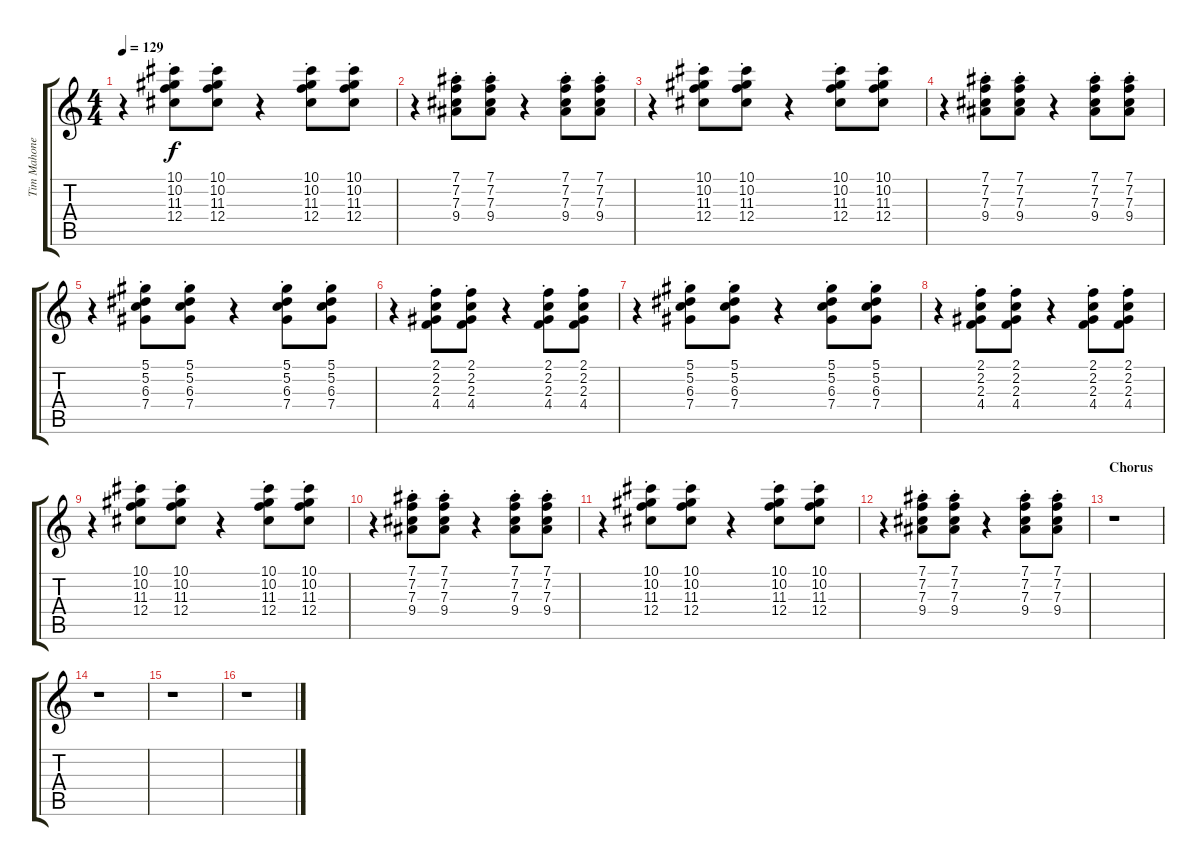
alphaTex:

\track ("Tim Mahoney - Lead" "Tim Mahone") {instrument acousticguitarsteel}
\staff {score tabs}
\tuning (Eb4 Bb3 Gb3 Db3 Ab2 Eb2) {hide}
\ts (4 4)
\tempo 129
\clef g2
\ks c
r.4{dy f} (10.1{st} 10.2{st} 11.3{st} 12.4{st}).8 (10.1{st} 10.2{st} 11.3{st} 12.4{st}).8 r.4 (10.1{st} 10.2{st} 11.3{st} 12.4{st}).8 (10.1{st} 10.2{st} 11.3{st} 12.4{st}).8 |
r.4 (7.1{st} 7.2{st} 7.3{st} 9.4{st}).8 (7.1{st} 7.2{st} 7.3{st} 9.4{st}).8 r.4 (7.1{st} 7.2{st} 7.3{st} 9.4{st}).8 (7.1{st} 7.2{st} 7.3{st} 9.4{st}).8 |
r.4 (10.1{st} 10.2{st} 11.3{st} 12.4{st}).8 (10.1{st} 10.2{st} 11.3{st} 12.4{st}).8 r.4 (10.1{st} 10.2{st} 11.3{st} 12.4{st}).8 (10.1{st} 10.2{st} 11.3{st} 12.4{st}).8 |
r.4 (7.1{st} 7.2{st} 7.3{st} 9.4{st}).8 (7.1{st} 7.2{st} 7.3{st} 9.4{st}).8 r.4 (7.1{st} 7.2{st} 7.3{st} 9.4{st}).8 (7.1{st} 7.2{st} 7.3{st} 9.4{st}).8 |
r.4 (5.1{st} 5.2{st} 6.3{st} 7.4{st}).8 (5.1{st} 5.2{st} 6.3{st} 7.4{st}).8 r.4 (5.1{st} 5.2{st} 6.3{st} 7.4{st}).8 (5.1{st} 5.2{st} 6.3{st} 7.4{st}).8 |
r.4 (2.1{st} 2.2{st} 2.3{st} 4.4{st}).8 (2.1{st} 2.2{st} 2.3{st} 4.4{st}).8 r.4 (2.1{st} 2.2{st} 2.3{st} 4.4{st}).8 (2.1{st} 2.2{st} 2.3{st} 4.4{st}).8 |
r.4 (5.1{st} 5.2{st} 6.3{st} 7.4{st}).8 (5.1{st} 5.2{st} 6.3{st} 7.4{st}).8 r.4 (5.1{st} 5.2{st} 6.3{st} 7.4{st}).8 (5.1{st} 5.2{st} 6.3{st} 7.4{st}).8 |
r.4 (2.1{st} 2.2{st} 2.3{st} 4.4{st}).8 (2.1{st} 2.2{st} 2.3{st} 4.4{st}).8 r.4 (2.1{st} 2.2{st} 2.3{st} 4.4{st}).8 (2.1{st} 2.2{st} 2.3{st} 4.4{st}).8 |
r.4 (10.1{st} 10.2{st} 11.3{st} 12.4{st}).8 (10.1{st} 10.2{st} 11.3{st} 12.4{st}).8 r.4 (10.1{st} 10.2{st} 11.3{st} 12.4{st}).8 (10.1{st} 10.2{st} 11.3{st} 12.4{st}).8 |
r.4 (7.1{st} 7.2{st} 7.3{st} 9.4{st}).8 (7.1{st} 7.2{st} 7.3{st} 9.4{st}).8 r.4 (7.1{st} 7.2{st} 7.3{st} 9.4{st}).8 (7.1{st} 7.2{st} 7.3{st} 9.4{st}).8 |
r.4 (10.1{st} 10.2{st} 11.3{st} 12.4{st}).8 (10.1{st} 10.2{st} 11.3{st} 12.4{st}).8 r.4 (10.1{st} 10.2{st} 11.3{st} 12.4{st}).8 (10.1{st} 10.2{st} 11.3{st} 12.4{st}).8 |
r.4 (7.1{st} 7.2{st} 7.3{st} 9.4{st}).8 (7.1{st} 7.2{st} 7.3{st} 9.4{st}).8 r.4 (7.1{st} 7.2{st} 7.3{st} 9.4{st}).8 (7.1{st} 7.2{st} 7.3{st} 9.4{st}).8 |
\section ("" "Chorus")
r.1 |
r.1 |
r.1 |
r.1
